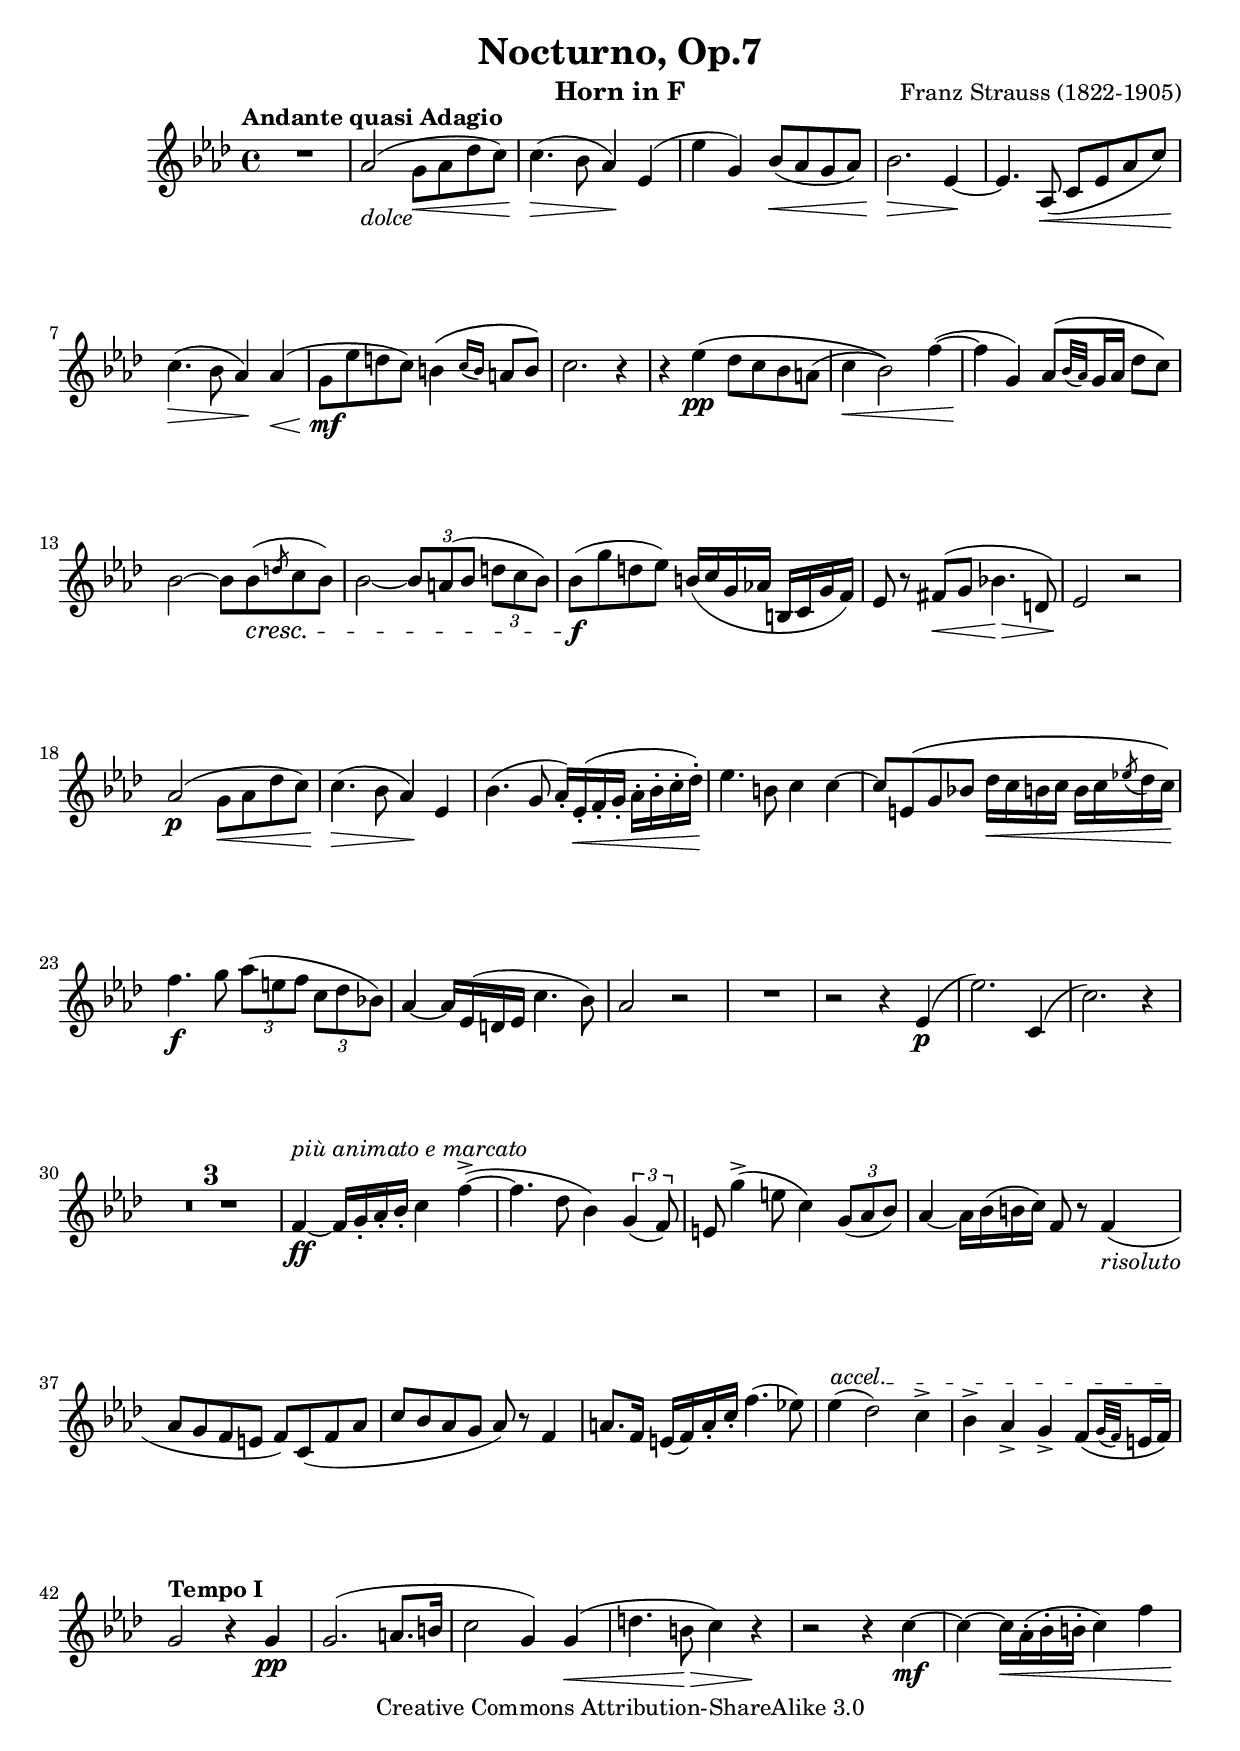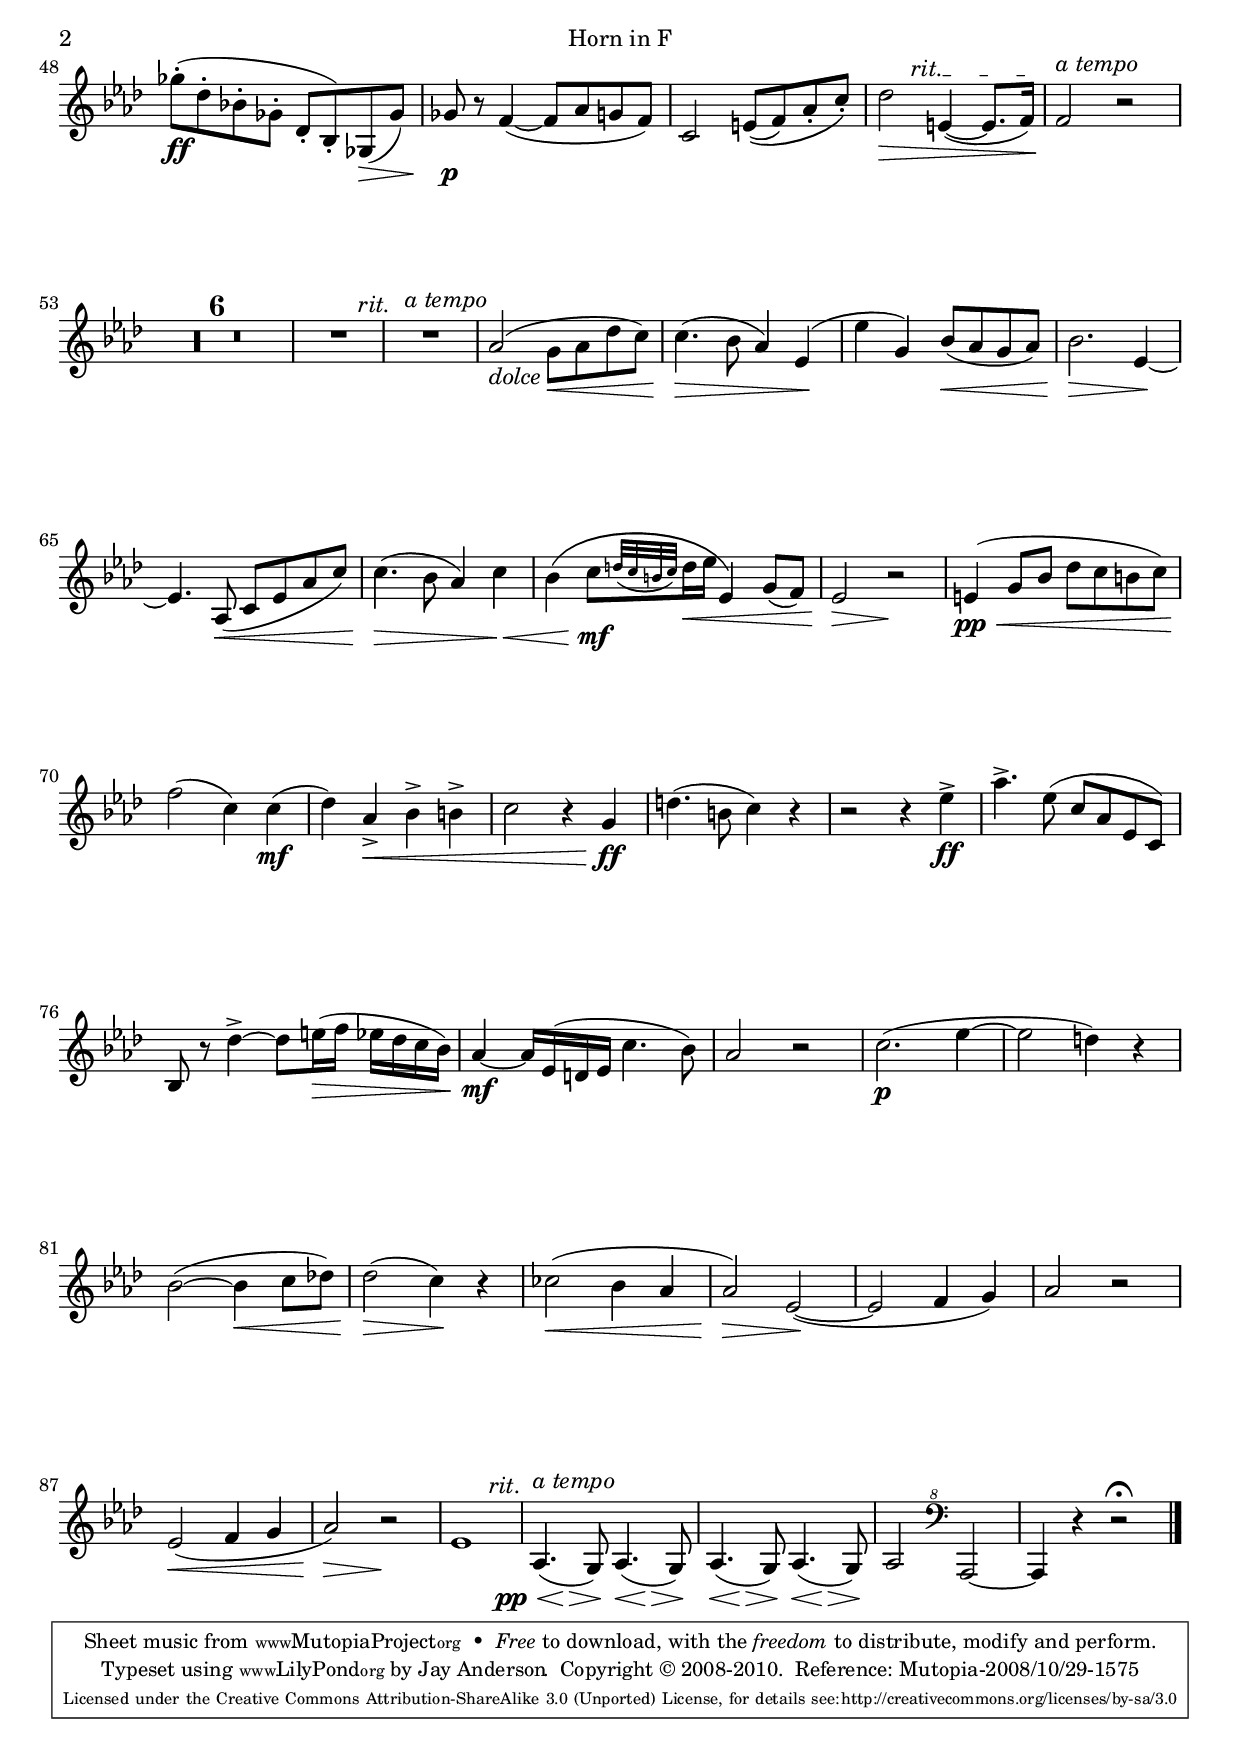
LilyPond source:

\version "2.13.52"

\version "2.13.52"

aTempo = \markup{\normal-text \italic "a tempo"}

outline =
{
  \time 4/4
  \tempo "Andante quasi Adagio" 4=80
  s1*32 |

  \tempo \markup{\normal-text \italic "più animato e marcato"}
  s1*7 |

  \override TextSpanner #'bound-details #'left #'text = "accel."
  s1\startTextSpan |
  s16*15 s16\stopTextSpan |

  \tempo "Tempo I"
  s1
  s1*8 |

  \override TextSpanner #'bound-details #'left #'text = "rit."
  s4 s2\startTextSpan s16*3 s16\stopTextSpan
  \tempo \aTempo
  s1*7 |

  s8*5 s4\startTextSpan s16 s\stopTextSpan
  \tempo \aTempo
  s1*29 |

  s2 s16*7\startTextSpan s16\stopTextSpan
  \tempo \aTempo
  s1*4 | \bar "|."
}

afterGraceFraction = #(cons 15 16)

\layout
{
  \context
  {
    \Score
    \accepts "SoloStaff"
    \remove "Mark_engraver"

    skipBars = ##t
    extraNatural = ##f
    tempoHideNote = ##t
    \override PaperColumn #'keep-inside-line = ##t
    \override NonMusicalPaperColumn #'keep-inside-line = ##t
    autoAccidentals = #`(Staff ,(make-accidental-rule 'same-octave 0)
                               ,(make-accidental-rule 'any-octave 0)
                               ,(make-accidental-rule 'same-octave 1))
    \override Beam #'breakable = ##t
  }

  \context
  {
    \Staff
    \consists "Mark_engraver"
    \consists "Page_turn_engraver"
  }

  \context
  {
    \Staff
    \type "Engraver_group"
    \name "SoloStaff"

    \alias "Staff"

    fontSize = #-3
    \override StaffSymbol #'staff-space = #(magstep -3)
  }
}

\midi
{
  \context
  {
    \Score
    \accepts "SoloStaff"
  }

  \context
  {
    \Staff
    \type "Engraver_group"
    \name "SoloStaff"

    \alias "Staff"
  }

  \context
  {
    \Voice
    \remove "Dynamic_performer"
  }
}

\pointAndClickOff

\paper
{
  ragged-right = ##f
  ragged-last = ##f
  ragged-bottom = ##f
  ragged-last-bottom = ##f
}

\version "2.13.52"

horn = \relative c''
{
  \transposition f
  \key f \minor
  R1 |
  aes2(_\markup{\italic dolce} g8\< aes des c) |
  c4.(\> bes8 aes4)\! ees( |
  ees' g,) bes8(\< aes g aes) |
  bes2.\> ees,4~\! |
  ees4. aes,8(\< c ees aes c) |
  c4.(\> bes8 aes4)\! aes(\< |
  g8(\mf ees' d c) b4\( \grace {c16[( b])} a8 b\) |
  c2. r4 |
  r ees\(\pp des8 c bes a( |
  c4\< bes2)\) f'4~( |
  f\! g,) aes8[\( \grace {bes32[( aes])} g16 aes] des8 c\) |
  bes2~ bes8 bes(\cresc
    \once \override Stem #'stroke-style = #"grace"
    \grace d8 c8 bes) |
  bes2~ \times 2/3 {bes8 a( bes} \times 2/3 {d c bes)} |
  bes8(\f g' d ees) b16( c g aes b, c g' f) |
  ees8 r fis(\< g bes4.\> d,8) |
  ees2\! r |
  aes2(\p g8\< aes des c) |
  c4.(\> bes8 aes4)\! ees |
  bes'4.( g8 aes16-.) ees-.(\< f-. g-. aes-. bes-. c-. des-.) |
  ees4.\! b8 c4 c~ |
  c8 e,\( g bes des16\< c b c b c \acciaccatura ees8 des16 c\) |
  f4.\f g8 \times 2/3 {aes8( e f} \times 2/3 {c des bes)} |
  aes4~ aes16 ees( d ees c'4. bes8) |
  aes2 r |
  R1 |
  r2 r4 ees4(\p |
  ees'2.) c,4( |
  c'2.) r4 |
  R1*3 |

  %più animato e marcato
  f,4~\ff f16 g-. aes-. bes-. c4 f~->( |
  f4. des8 bes4) \times 2/3 {g4( f8)} |
  e8 g'4->( e8 c4) \times 2/3 {g8( aes bes)} |
  aes4~ aes16 bes( b c) f,8 r f4(_\markup{\italic risoluto} |
  aes8 g f e f) c( f aes |
  c bes aes g aes) r f4 |
  a8. f16 e( f) a-. c-. f4.( ees8) |
  ees4( des2) c4-> |
  bes-> aes-> g-> f8[\( \grace {g32[( f])} e16 f]\) |

  %Tempo I
  g2 r4 g\pp |
  g2.( a8. b16 |
  c2 g4) g(\< |
  d'4. b8\> c4) r\! |
  r2 r4 c~\mf |
  c~ c16\< aes16-.( bes-. b-. c4) f |
  ges8-.(\ff des-. bes-. ges-. des-. bes-.) ges(\> ges') |
  ges\p r f4~( f8 aes g f) |
  c2 e8(\( f) aes-. c-.\) |
  des2\> e,4~( e8. f16) |
  f2\! r |
  R1*6 |

  %rit
  R1 |

  %a tempo
  R1 |
  aes2(_\markup{\italic dolce} g8\< aes des c) |
  c4.(\> bes8 aes4) ees(\! |
  ees' g,) bes8(\< aes g aes) |
  bes2.\> ees,4~\! |
  ees4. aes,8(\< c ees aes c) |
  c4.(\> bes8 aes4) c\< |
  bes\( c8[\mf \grace {d32[( c b c])} d16\< ees] ees,4\) g8( f) |
  ees2\> r\! |
  e4(\pp\< g8 bes des c b c) |
  f2(\! c4) c(\mf |
  des) aes->\< bes-> b-> |
  c2 r4 g\ff |
  d'4.( b8 c4) r |
  r2 r4 ees->\ff |
  aes4.-> ees8( c aes ees c) |
  bes r des'4~-> des8 e16(\> f ees des c bes) |
  aes4~\mf aes16 ees( d ees c'4. bes8) |
  aes2 r |
  c2.(\p ees4~ |
  ees2 d4) r |
  bes2~( bes4\< c8 des) |
  des2(\> c4)\! r |
  ces2(\< bes4 aes |
  aes2)\> ees2~(\! |
  ees f4 g) |
  aes2 r |
  ees2(\< f4 g |
  aes2)\> r\! |
  << ees1 {s8*7 s8\pp\<} >> |
  <<
    \repeat unfold 4 {aes,4.( g8)}
    {
      s4 s8\> s\! \repeat unfold 3 {s4\< s8\> s\!} |
    }
  >> |
  aes2 \clef "bass^8" aes,~ |
  aes4 r r2\fermata |
}


instrument = "Horn in F"

\book
{
  \version "2.13.52"

\header
{
  title = "Nocturno, Op.7"
  subtitle = ""
  opus = ""
  composer = "Franz Strauss (1822-1905)"
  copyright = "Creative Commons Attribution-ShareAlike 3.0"
  instrument = \instrument

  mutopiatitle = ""
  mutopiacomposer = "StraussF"
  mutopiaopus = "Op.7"
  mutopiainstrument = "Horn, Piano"
  date = ""
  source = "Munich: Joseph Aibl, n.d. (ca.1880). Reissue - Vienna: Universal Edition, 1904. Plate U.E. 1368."
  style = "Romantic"
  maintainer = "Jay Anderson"
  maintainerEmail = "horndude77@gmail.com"
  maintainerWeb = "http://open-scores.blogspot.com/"
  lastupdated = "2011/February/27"
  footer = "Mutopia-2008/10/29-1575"
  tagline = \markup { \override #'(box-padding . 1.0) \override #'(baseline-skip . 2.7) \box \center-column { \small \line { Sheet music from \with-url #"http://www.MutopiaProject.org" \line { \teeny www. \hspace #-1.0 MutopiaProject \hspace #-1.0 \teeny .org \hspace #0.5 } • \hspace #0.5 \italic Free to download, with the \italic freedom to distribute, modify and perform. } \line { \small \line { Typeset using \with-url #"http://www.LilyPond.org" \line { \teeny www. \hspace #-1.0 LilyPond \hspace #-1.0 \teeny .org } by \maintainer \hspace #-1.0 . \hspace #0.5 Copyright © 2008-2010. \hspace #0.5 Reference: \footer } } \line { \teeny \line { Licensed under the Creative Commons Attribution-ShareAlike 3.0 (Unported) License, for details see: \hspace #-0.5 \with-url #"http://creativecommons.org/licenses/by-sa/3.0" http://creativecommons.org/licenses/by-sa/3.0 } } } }
}

  \score
  {
    \new Staff { << \horn \outline >> }
  }
}
